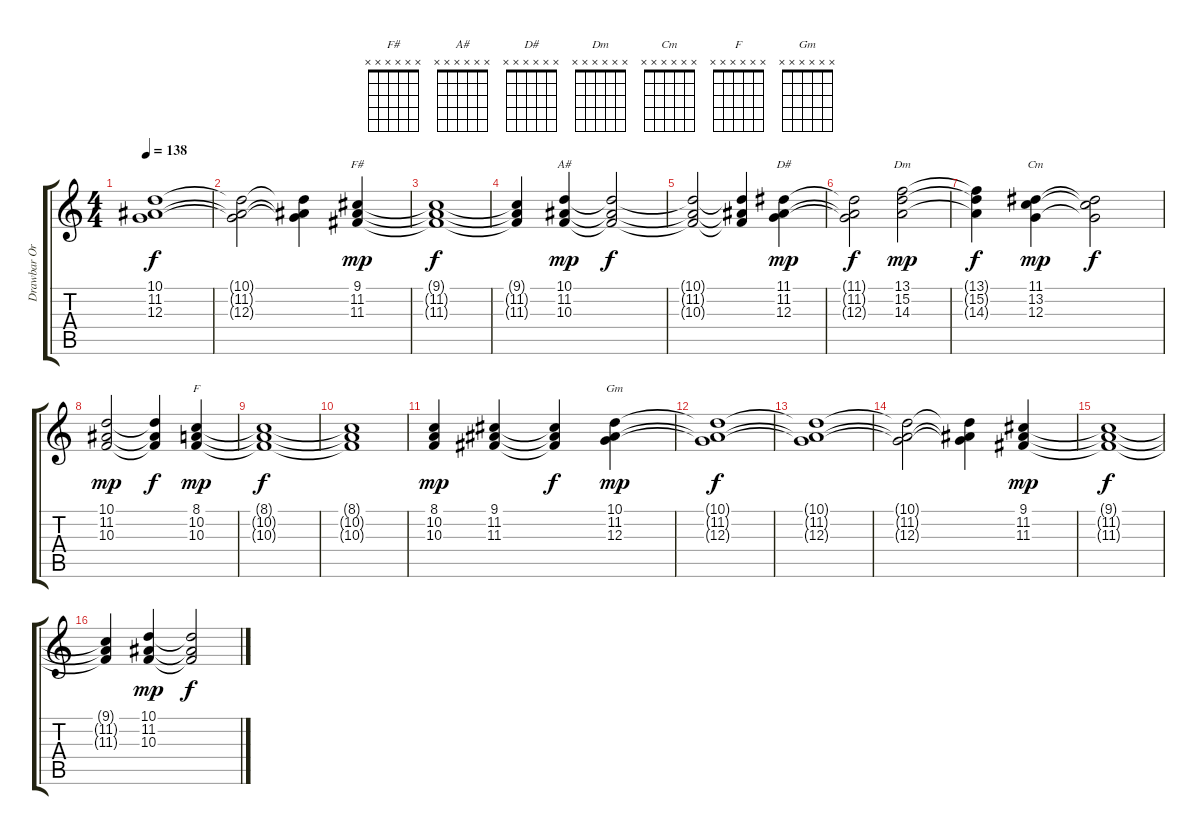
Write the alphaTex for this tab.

\track ("Drawbar Organ" "Drawbar Or") {instrument drawbarorgan}
\staff {score tabs}
\tuning (E4 B3 G3 D3 A2 E2) {hide}
\chord ("F#" x x x x x x)
\chord ("A#" x x x x x x)
\chord ("D#" x x x x x x)
\chord ("Dm" x x x x x x)
\chord ("Cm" x x x x x x)
\chord ("F" x x x x x x)
\chord ("Gm" x x x x x x)
\ts (4 4)
\tempo 138
\clef g2
\ks c
(10.1{t} 11.2{t} 12.3{t}).1{dy f} |
(10.1{t} 11.2{t} 12.3{t}).2 (10.1{t} 11.2{t} 12.3{t}).4 (9.1 11.2 11.3).4{ch "F#" dy mp} |
(9.1{t} 11.2{t} 11.3{t}).1{dy f} |
(9.1{t} 11.2{t} 11.3{t}).4 (10.1 11.2 10.3).4{ch "A#" dy mp} (10.1{t} 11.2{t} 10.3{t}).2{dy f} |
(10.1{t} 11.2{t} 10.3{t}).2 (10.1{t} 11.2{t} 10.3{t}).4 (11.1 11.2 12.3).4{ch "D#" dy mp} |
(11.1{t} 11.2{t} 12.3{t}).2{dy f} (13.1 15.2 14.3).2{ch "Dm" dy mp} |
(13.1{t} 15.2{t} 14.3{t}).4{dy f} (11.1 13.2 12.3).4{ch "Cm" dy mp} (11.1{t} 13.2{t} 12.3{t}).2{dy f} |
(10.1 11.2 10.3).2{dy mp} (10.1{t} 11.2{t} 10.3{t}).4{dy f} (8.1 10.2 10.3).4{ch "F" dy mp} |
(8.1{t} 10.2{t} 10.3{t}).1{dy f} |
(8.1{t} 10.2{t} 10.3{t}).1 |
(8.1 10.2 10.3).4{dy mp} (9.1 11.2 11.3).4 (9.1{t} 11.2{t} 11.3{t}).4{dy f} (10.1 11.2 12.3).4{ch "Gm" dy mp} |
(10.1{t} 11.2{t} 12.3{t}).1{dy f} |
(10.1{t} 11.2{t} 12.3{t}).1 |
(10.1{t} 11.2{t} 12.3{t}).2 (10.1{t} 11.2{t} 12.3{t}).4 (9.1 11.2 11.3).4{dy mp} |
(9.1{t} 11.2{t} 11.3{t}).1{dy f} |
(9.1{t} 11.2{t} 11.3{t}).4 (10.1 11.2 10.3).4{dy mp} (10.1{t} 11.2{t} 10.3{t}).2{dy f}
